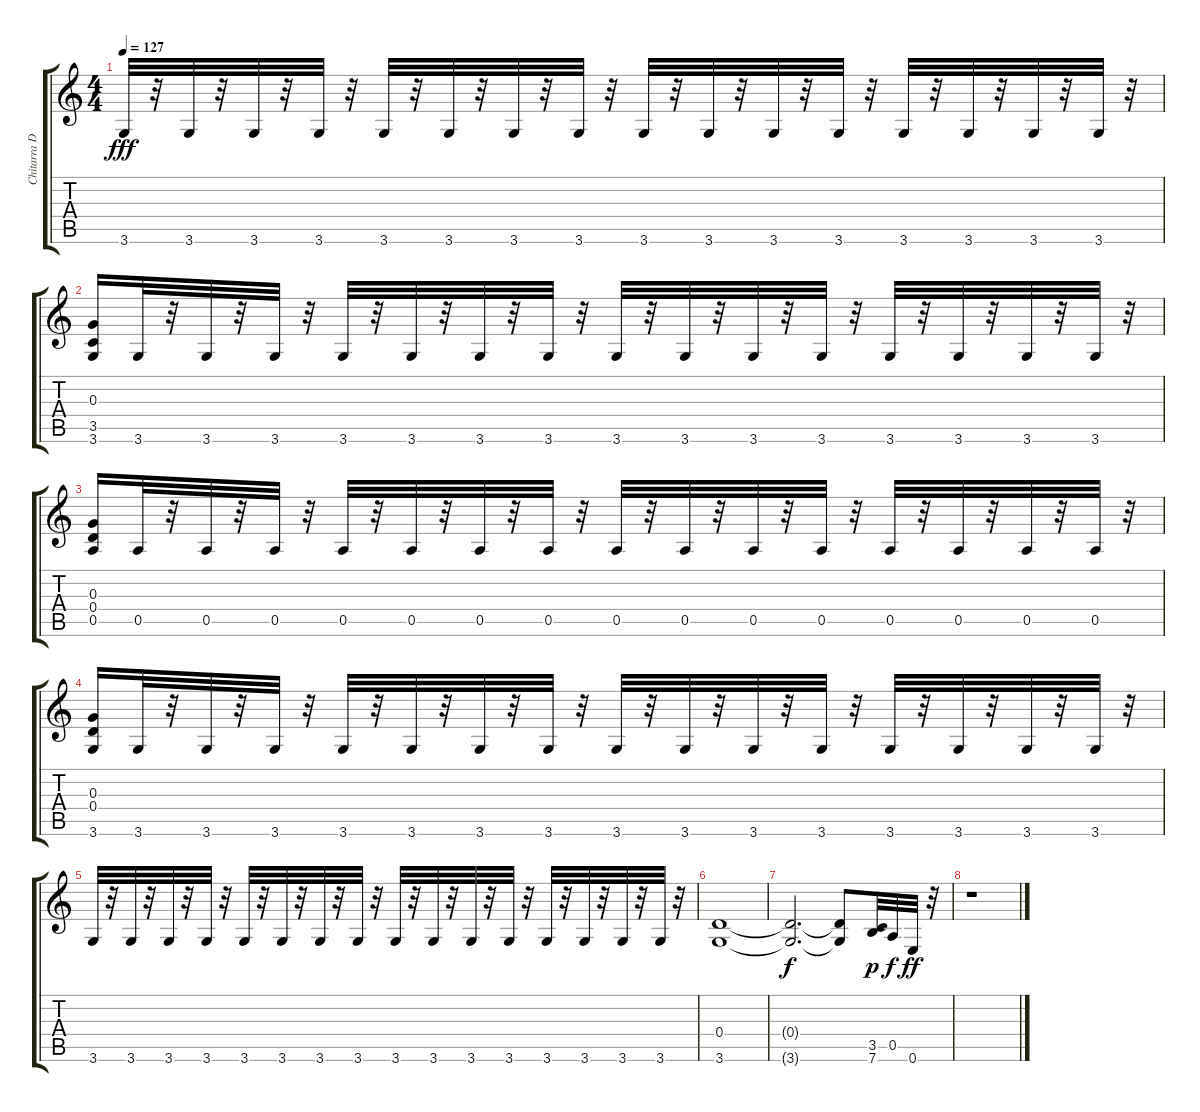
\track ("Chitarra Dist Rit" "Chitarra D") {instrument distortionguitar}
\staff {score tabs}
\tuning (E4 B3 G3 D3 A2 E2) {hide}
\ts (4 4)
\tempo 127
\clef g2
\ks c
3.6.32{dy fff} r.32 3.6.32 r.32 3.6.32 r.32 3.6.32 r.32 3.6.32 r.32 3.6.32 r.32 3.6.32 r.32 3.6.32 r.32 3.6.32 r.32 3.6.32 r.32 3.6.32 r.32 3.6.32 r.32 3.6.32 r.32 3.6.32 r.32 3.6.32 r.32 3.6.32 r.32 |
(0.3 3.5 3.6).16 3.6.32 r.32 3.6.32 r.32 3.6.32 r.32 3.6.32 r.32 3.6.32 r.32 3.6.32 r.32 3.6.32 r.32 3.6.32 r.32 3.6.32 r.32 3.6.32 r.32 3.6.32 r.32 3.6.32 r.32 3.6.32 r.32 3.6.32 r.32 3.6.32 r.32 |
(0.3 0.4 0.5).16 0.5.32 r.32 0.5.32 r.32 0.5.32 r.32 0.5.32 r.32 0.5.32 r.32 0.5.32 r.32 0.5.32 r.32 0.5.32 r.32 0.5.32 r.32 0.5.32 r.32 0.5.32 r.32 0.5.32 r.32 0.5.32 r.32 0.5.32 r.32 0.5.32 r.32 |
(0.3 0.4 3.6).16 3.6.32 r.32 3.6.32 r.32 3.6.32 r.32 3.6.32 r.32 3.6.32 r.32 3.6.32 r.32 3.6.32 r.32 3.6.32 r.32 3.6.32 r.32 3.6.32 r.32 3.6.32 r.32 3.6.32 r.32 3.6.32 r.32 3.6.32 r.32 3.6.32 r.32 |
3.6.32 r.32 3.6.32 r.32 3.6.32 r.32 3.6.32 r.32 3.6.32 r.32 3.6.32 r.32 3.6.32 r.32 3.6.32 r.32 3.6.32 r.32 3.6.32 r.32 3.6.32 r.32 3.6.32 r.32 3.6.32 r.32 3.6.32 r.32 3.6.32 r.32 3.6.32 r.32 |
(0.4 3.6).1 |
(0.4{t} 3.6{t}).2{d dy f} (0.4{t} 3.6{t}).8 (3.5 7.6).32{dy p} 0.5.32{dy f} 0.6.32{dy ff} r.32 |
r.1
